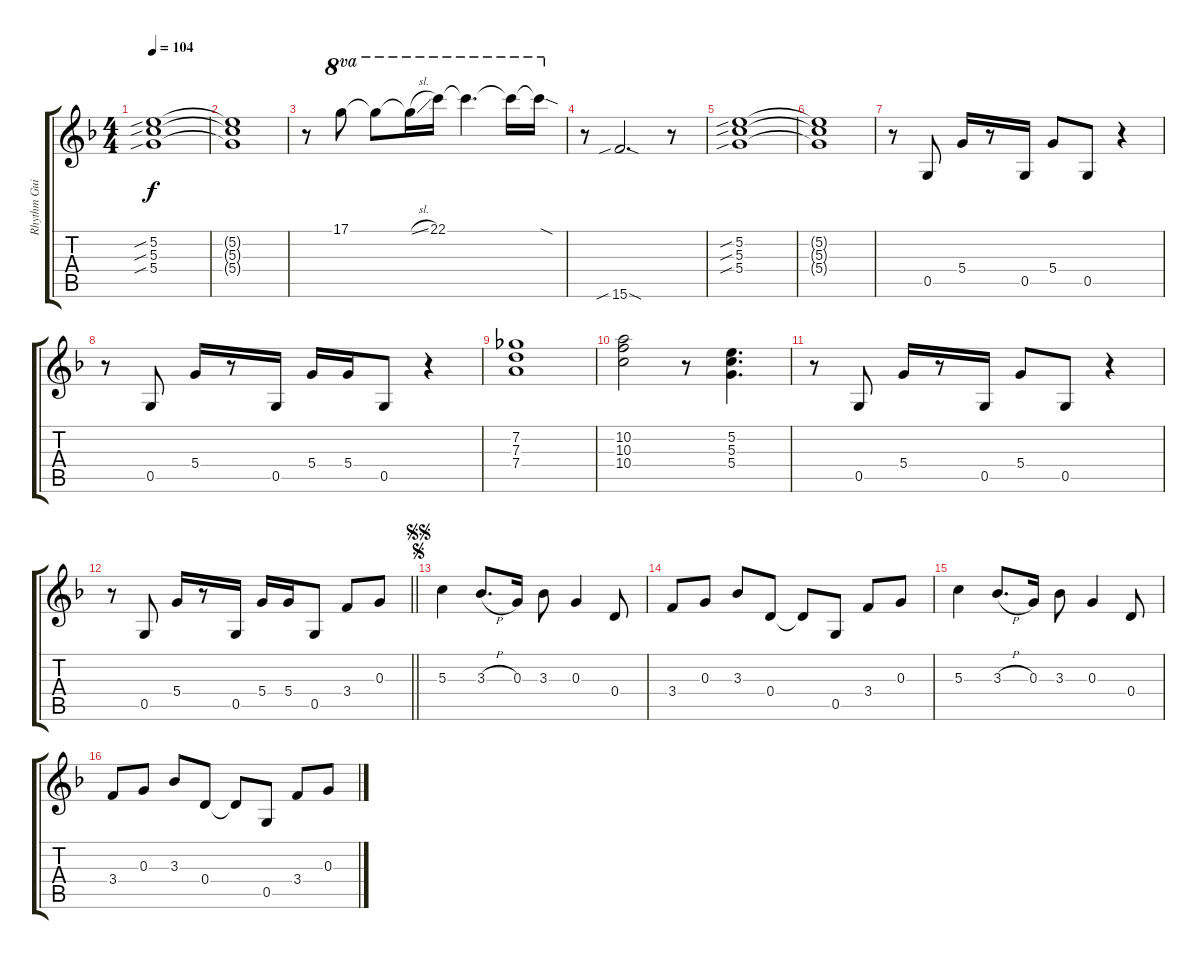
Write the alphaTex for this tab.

\track ("Rhythm Guitar I" "Rhythm Gui") {instrument overdrivenguitar}
\staff {score tabs}
\tuning (D4 B3 G3 D3 G2 D2) {hide}
\ts (4 4)
\tempo 104
\clef g2
\ks f
(5.2{sib} 5.3{sib} 5.4{sib}).1{dy f} |
(5.2{t} 5.3{t} 5.4{t}).1 |
r.8 17.1.8{ot 8va} 17.1{t}.8{ot 8va} 17.1{sl t}.16{ot 8va} 22.1.16{ot 8va} 22.1{t}.4{d ot 8va} 22.1{t}.16{ot 8va} 22.1{sod t}.16{ot 8va} |
r.8 15.6{sib sod}.2{d} r.8 |
(5.2{sib} 5.3{sib} 5.4{sib}).1 |
(5.2{t} 5.3{t} 5.4{t}).1 |
r.8 0.5.8 5.4.16 r.8 0.5.16 5.4.8 0.5.8 r.4 |
r.8 0.5.8 5.4.16 r.8 0.5.16 5.4.16 5.4.16 0.5.8 r.4 |
(7.2 7.3 7.4).1 |
(10.2 10.3 10.4).2 r.8 (5.2 5.3 5.4).4{d} |
r.8 0.5.8 5.4.16 r.8 0.5.16 5.4.8 0.5.8 r.4 |
\barLineRight lightlight
r.8 0.5.8 5.4.16 r.8 0.5.16 5.4.16 5.4.16 0.5.8 3.4.8 0.3.8 |
\jump segno
\jump segnosegno
5.3.4 3.3{h}.8{d} 0.3.16 3.3.8 0.3.4 0.4.8 |
3.4.8 0.3.8 3.3.8 0.4.8 0.4{t}.8 0.5.8 3.4.8 0.3.8 |
5.3.4 3.3{h}.8{d} 0.3.16 3.3.8 0.3.4 0.4.8 |
3.4.8 0.3.8 3.3.8 0.4.8 0.4{t}.8 0.5.8 3.4.8 0.3.8
